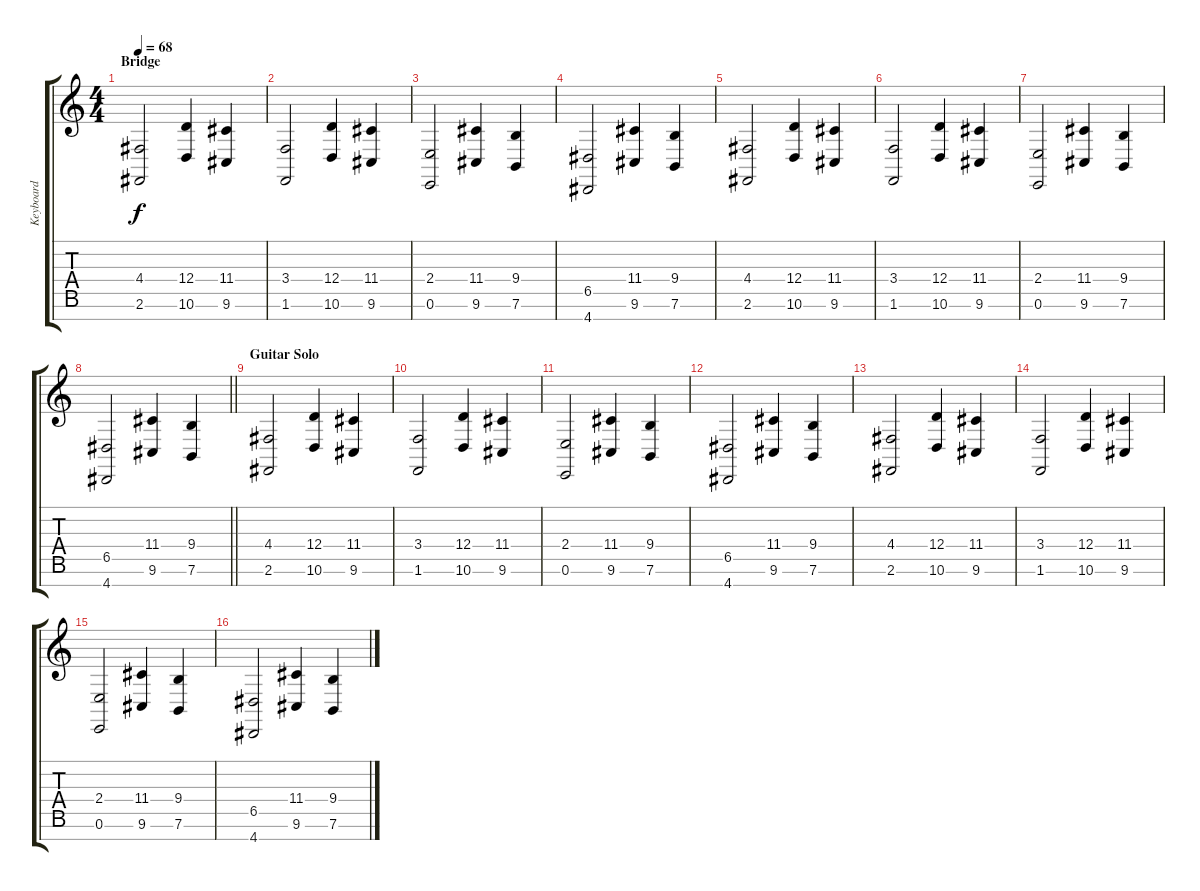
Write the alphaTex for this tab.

\track ("Keyboard" "Keyboard") {instrument glockenspiel}
\staff {score tabs}
\tuning (E4 B3 G3 D3 A2 E2 B1) {hide}
\ts (4 4)
\section ("" "Bridge")
\tempo 68
\clef g2
\ks c
(4.4 2.6).2{dy f} (12.4 10.6).4 (11.4 9.6).4 |
(3.4 1.6).2 (12.4 10.6).4 (11.4 9.6).4 |
(2.4 0.6).2 (11.4 9.6).4 (9.4 7.6).4 |
(6.5 4.7).2 (11.4 9.6).4 (9.4 7.6).4 |
(4.4 2.6).2 (12.4 10.6).4 (11.4 9.6).4 |
(3.4 1.6).2 (12.4 10.6).4 (11.4 9.6).4 |
(2.4 0.6).2 (11.4 9.6).4 (9.4 7.6).4 |
\barLineRight lightlight
(6.5 4.7).2 (11.4 9.6).4 (9.4 7.6).4 |
\section ("" "Guitar Solo")
(4.4 2.6).2 (12.4 10.6).4 (11.4 9.6).4 |
(3.4 1.6).2 (12.4 10.6).4 (11.4 9.6).4 |
(2.4 0.6).2 (11.4 9.6).4 (9.4 7.6).4 |
(6.5 4.7).2 (11.4 9.6).4 (9.4 7.6).4 |
(4.4 2.6).2 (12.4 10.6).4 (11.4 9.6).4 |
(3.4 1.6).2 (12.4 10.6).4 (11.4 9.6).4 |
(2.4 0.6).2 (11.4 9.6).4 (9.4 7.6).4 |
(6.5 4.7).2 (11.4 9.6).4 (9.4 7.6).4
